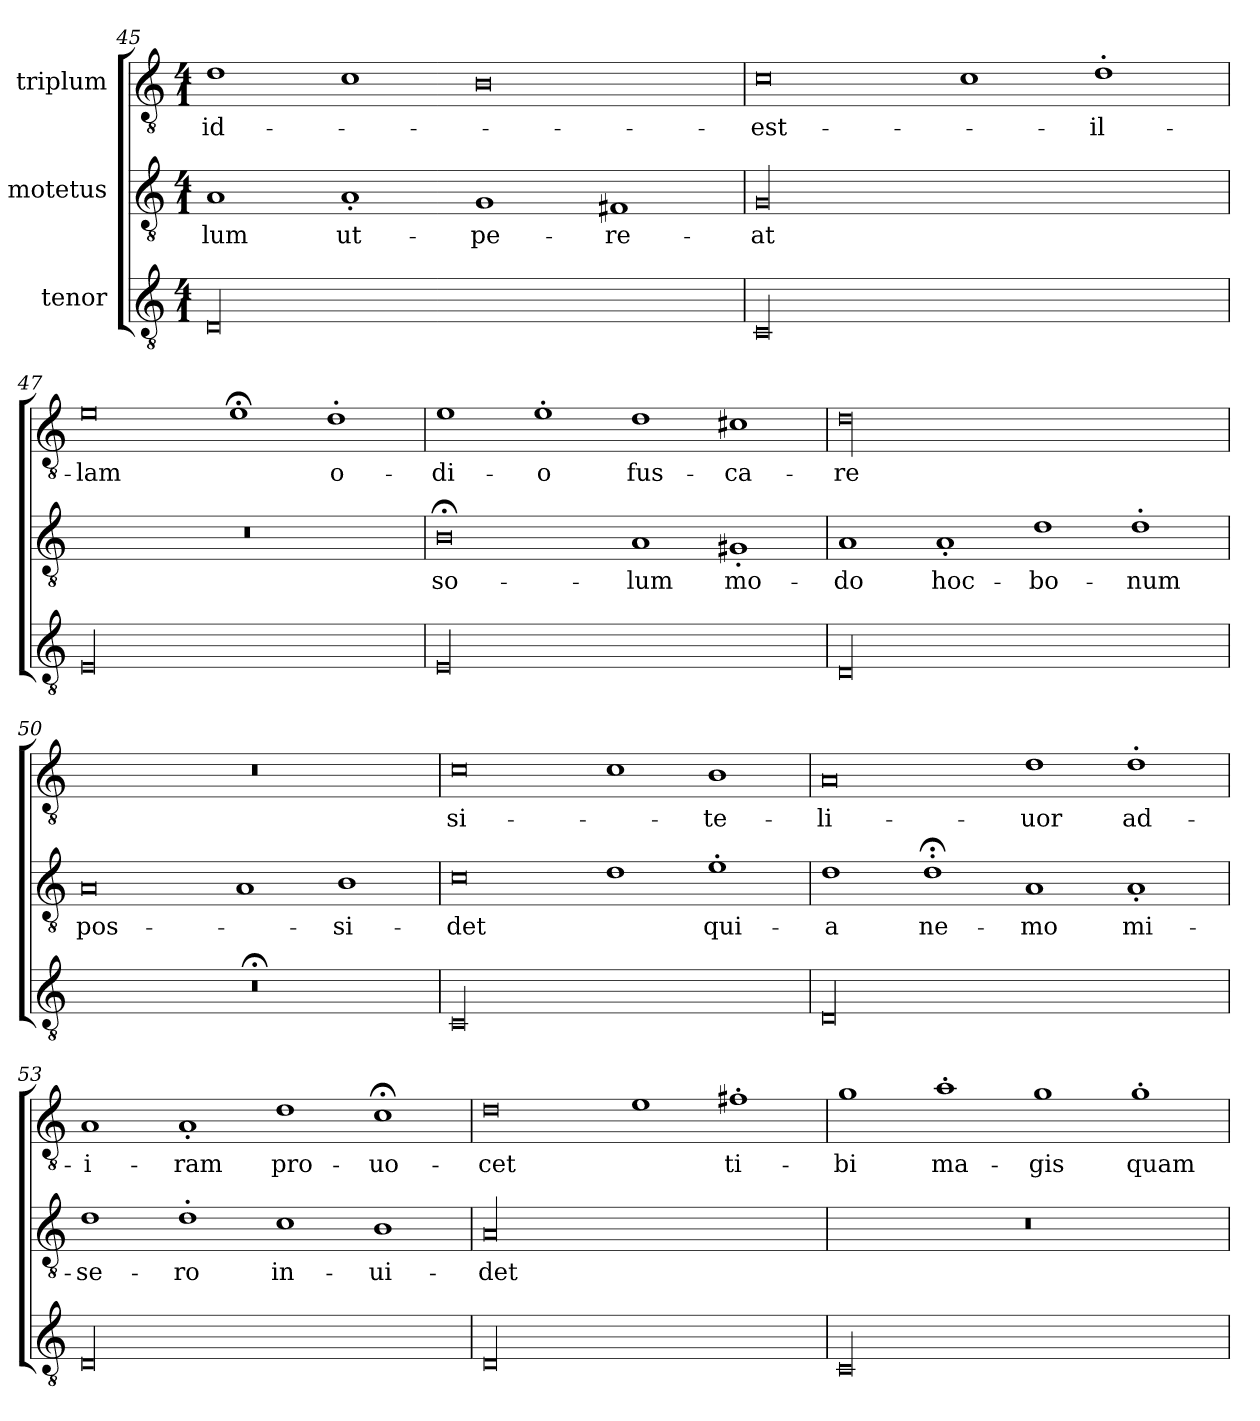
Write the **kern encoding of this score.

**kern	**kern	**text	**kern	**text
*part3	*part2	*part2	*part1	*part1
*staff3	*staff2	*staff2	*staff1	*staff1
*I"tenor	*I"motetus	*	*I"triplum	*
*clefGv2	*clefGv2	*	*clefGv2	*
*k[]	*k[]	*	*k[]	*
*C:	*C:	*	*C:	*
*M4/1	*M4/1	*	*M4/1	*
=45	=45	=45	=45	=45
00D/	1A/	-lum	1d\	id-
.	1A'/	ut-	1c\	.
.	1G/	pe-	0B\	.
.	1F#Xi/	-re-	.	.
!!LO:LB:g=z
=46	=46	=46	=46	=46
00C/	00G/	-at	0c\	est-
.	.	.	1c\	.
.	.	.	1d'\	il-
=47	=47	=47	=47	=47
00E/	00r	.	0e\	-lam
.	.	.	1e;<\	.
.	.	.	1d'\	o-
=48	=48	=48	=48	=48
00E/	0B;<\	so-	1e\	-di-
.	.	.	1e'\	-o
.	1A/	-lum	1d\	fus-
.	1G#X'i/	mo-	1c#Xi\	-ca-
=49	=49	=49	=49	=49
00D/	1A/	-do	00d\	-re
.	1A'/	hoc-	.	.
.	1d\	bo-	.	.
.	1d'\	-num	.	.
=50	=50	=50	=50	=50
00r;<	0A/	pos-	00r	.
.	1A/	.	.	.
.	1B\	-si-	.	.
=51	=51	=51	=51	=51
00C/	0c\	-det	0c\	si-
.	1d\	.	1c\	.
.	1e'\	qui-	1B\	te-
!!LO:PB:g=z
=52	=52	=52	=52	=52
00D/	1d\	-a	0A/	li-
.	1d;<'\	ne-	.	.
.	1A/	-mo	1d\	-uor
.	1A'/	mi-	1d'\	ad-
=53	=53	=53	=53	=53
00D/	1d\	-se-	1A/	i-
.	1d'\	-ro	1A'/	-ram
.	1c\	in-	1d\	pro-
.	1B\	-ui-	1c;<\	-uo-
=54	=54	=54	=54	=54
00D/	00A/	-det	0d\	-cet
.	.	.	1e\	.
.	.	.	1f#X'i\	ti-
=55	=55	=55	=55	=55
00C/	00r	.	1g\	-bi
.	.	.	1a'\	ma-
.	.	.	1g\	-gis
.	.	.	1g'\	quam-
=	=	=	=	=
*-	*-	*-	*-	*-
